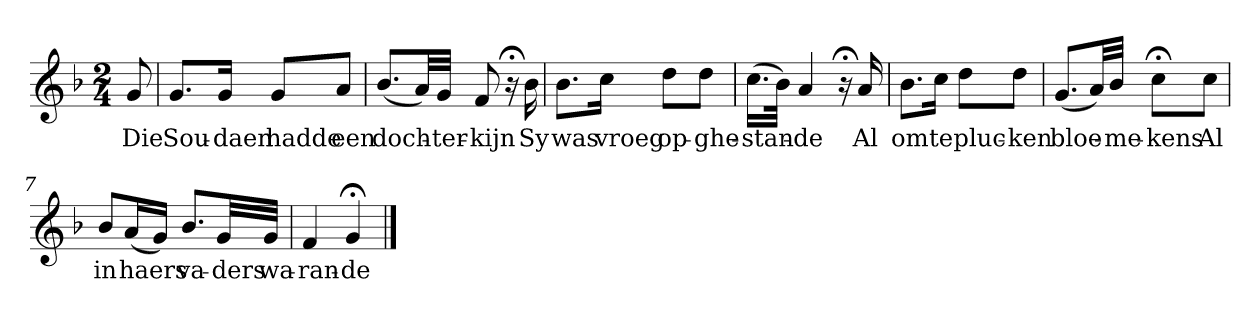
**kern	**text
*part1	*part1
*staff1	*staff1
*k[b-]	*
*F:	*
*M2/4	*
*MM120	*
=	=
8g	Die
=1	=1
8.gL	Sou-
16gJk	-daen
8gL	hadde
8aJ	een
=2	=2
(8.b-L	doch-
32aLL)	.
32gJJJ	-ter-
8f	-kijn
16r;<	.
16b-	Sy
=3	=3
8.b-L	was
16ccJk	vroeg
8ddL	op-
8ddJ	-ghe-
=4	=4
(16.ccLL	-stan-
32b-JJk)	.
4a	-de
16r;<	.
16a	Al
=5	=5
8.b-L	om
16ccJk	te
8ddL	pluc-
8ddJ	-ken
=6	=6
(8.gL	bloe-
32aLL)	.
32b-JJJ	-me-
8cc;<L	-kens
8ccJ	Al
=7	=7
8b-L	in
(16aL	haers
16gJJ)	.
8.b-L	va-
32gLL	-ders
32gJJJ	wa-
=8	=8
4f	-ran-
4g;<	-de
==	==
*-	*-
